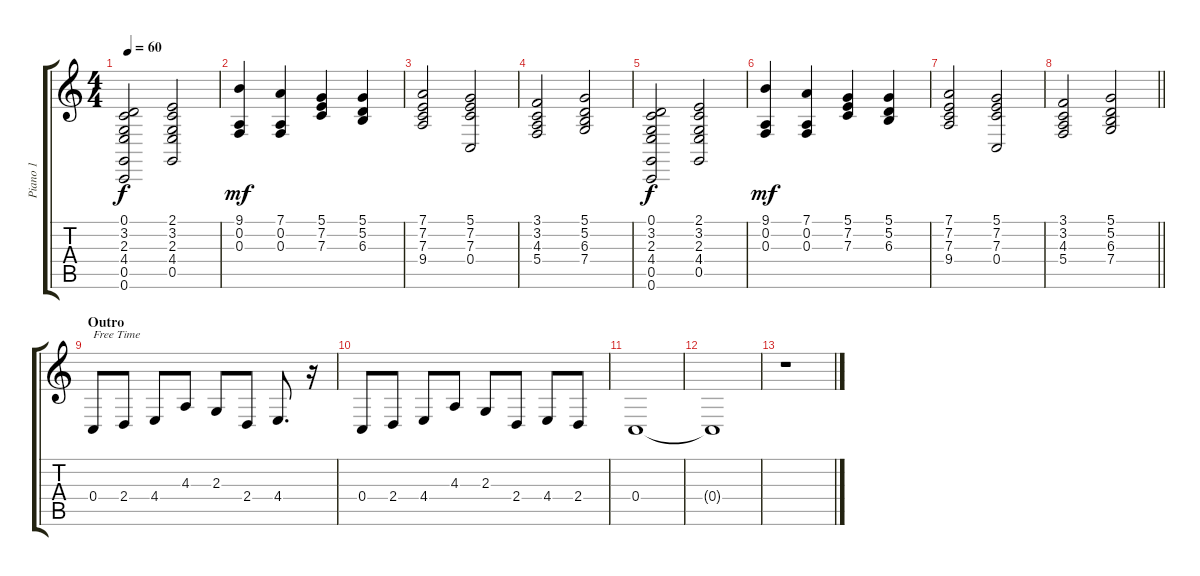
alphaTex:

\track ("Piano 1" "Piano 1") {instrument acousticgrandpiano}
\staff {score tabs}
\tuning (D4 A3 F3 C3 G2 C2) {hide}
\ts (4 4)
\tempo 60
\clef g2
\ks c
(0.1 3.2 2.3 4.4 0.5 0.6).2{dy f} (2.1 3.2 2.3 4.4 0.5).2 |
(9.1 0.2 0.3).4{dy mf} (7.1 0.2 0.3).4 (5.1 7.2 7.3).4 (5.1 5.2 6.3).4 |
(7.1 7.2 7.3 9.4).2 (5.1 7.2 7.3 0.4).2 |
(3.1 3.2 4.3 5.4).2 (5.1 5.2 6.3 7.4).2 |
(0.1 3.2 2.3 4.4 0.5 0.6).2{dy f} (2.1 3.2 2.3 4.4 0.5).2 |
(9.1 0.2 0.3).4{dy mf} (7.1 0.2 0.3).4 (5.1 7.2 7.3).4 (5.1 5.2 6.3).4 |
(7.1 7.2 7.3 9.4).2 (5.1 7.2 7.3 0.4).2 |
\barLineRight lightlight
(3.1 3.2 4.3 5.4).2 (5.1 5.2 6.3 7.4).2 |
\section ("" "Outro")
0.4.8{txt "Free Time"} 2.4.8 4.4.8 4.3.8 2.3.8 2.4.8 4.4.8{d} r.16 |
0.4.8 2.4.8 4.4.8 4.3.8 2.3.8 2.4.8 4.4.8 2.4.8 |
0.4.1 |
0.4{t}.1 |
r.1
